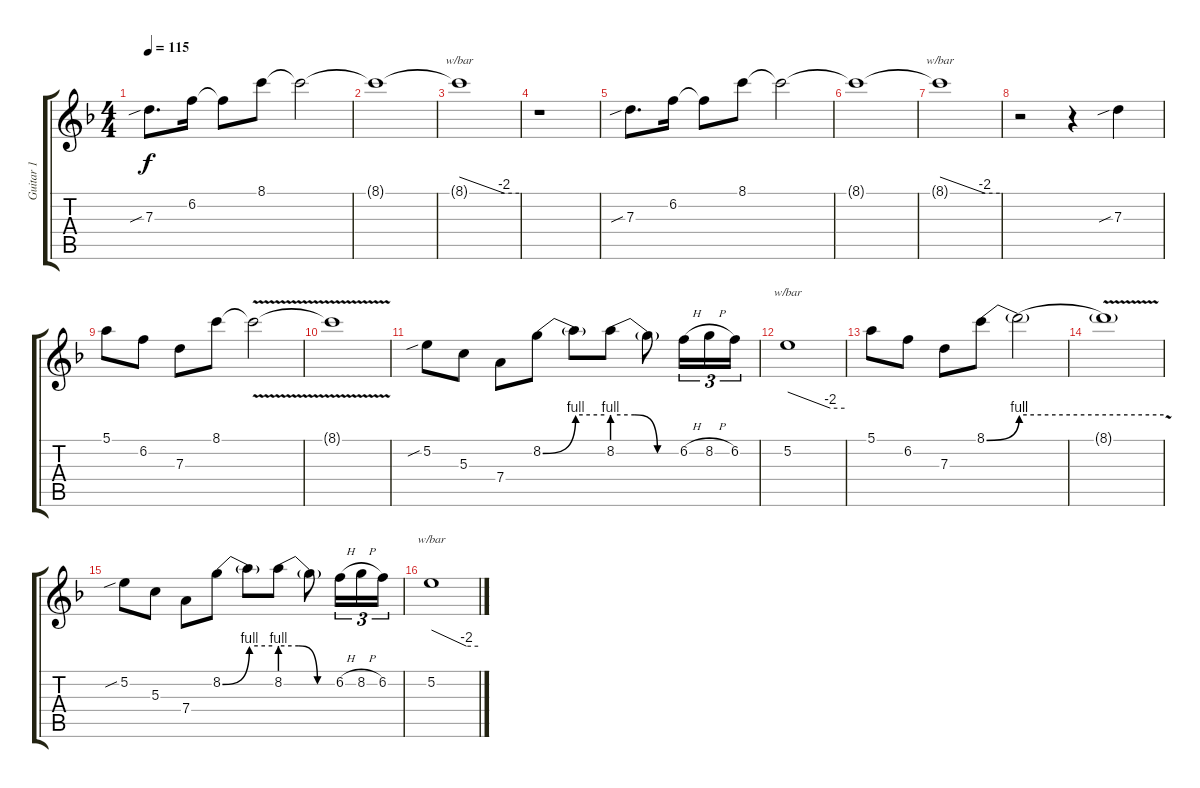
\track ("Guitar 1" "Guitar 1") {instrument distortionguitar}
\staff {score tabs}
\tuning (E4 B3 G3 D3 A2 E2) {hide}
\ts (4 4)
\tempo 115
\clef g2
\ks f
7.3{sib}.8{d dy f instrument distortionguitar} 6.2.16 6.2{t}.8 8.1.8 8.1{t}.2 |
8.1{t}.1 |
8.1{t}.1{tbe (custom default 0 0 45 -8 60 -8)} |
r.1 |
7.3{sib}.8{d} 6.2.16 6.2{t}.8 8.1.8 8.1{t}.2 |
8.1{t}.1 |
8.1{t}.1{tbe (custom default 0 0 45 -8 60 -8)} |
r.2 r.4 7.3{sib}.4 |
5.1.8 6.2.8 7.3.8 8.1.8 8.1{v t}.2 |
8.1{v t}.1 |
5.2{sib}.8 5.3.8 7.4.8 8.2{be (bend 0 0 60 4)}.8 8.2{be (hold 0 4 60 4) t}.8 8.2{be (custom 0 4 20 4 40 0 60 0)}.8 8.2{t}.8 6.2{h}.16{tu (3 2)} 8.2{h}.16{tu (3 2)} 6.2.16{tu (3 2)} |
5.2.1{tbe (custom default 0 0 45 -8 60 -8)} |
5.1.8 6.2.8 7.3.8 8.1{be (bend 0 0 60 4)}.8 8.1{be (hold 0 4 60 4) t}.2 |
8.1{v t}.1 |
5.2{sib}.8 5.3.8 7.4.8 8.2{be (bend 0 0 60 4)}.8 8.2{be (hold 0 4 60 4) t}.8 8.2{be (custom 0 4 20 4 40 0 60 0)}.8 8.2{t}.8 6.2{h}.16{tu (3 2)} 8.2{h}.16{tu (3 2)} 6.2.16{tu (3 2)} |
5.2.1{tbe (custom default 0 0 45 -8 60 -8)}
